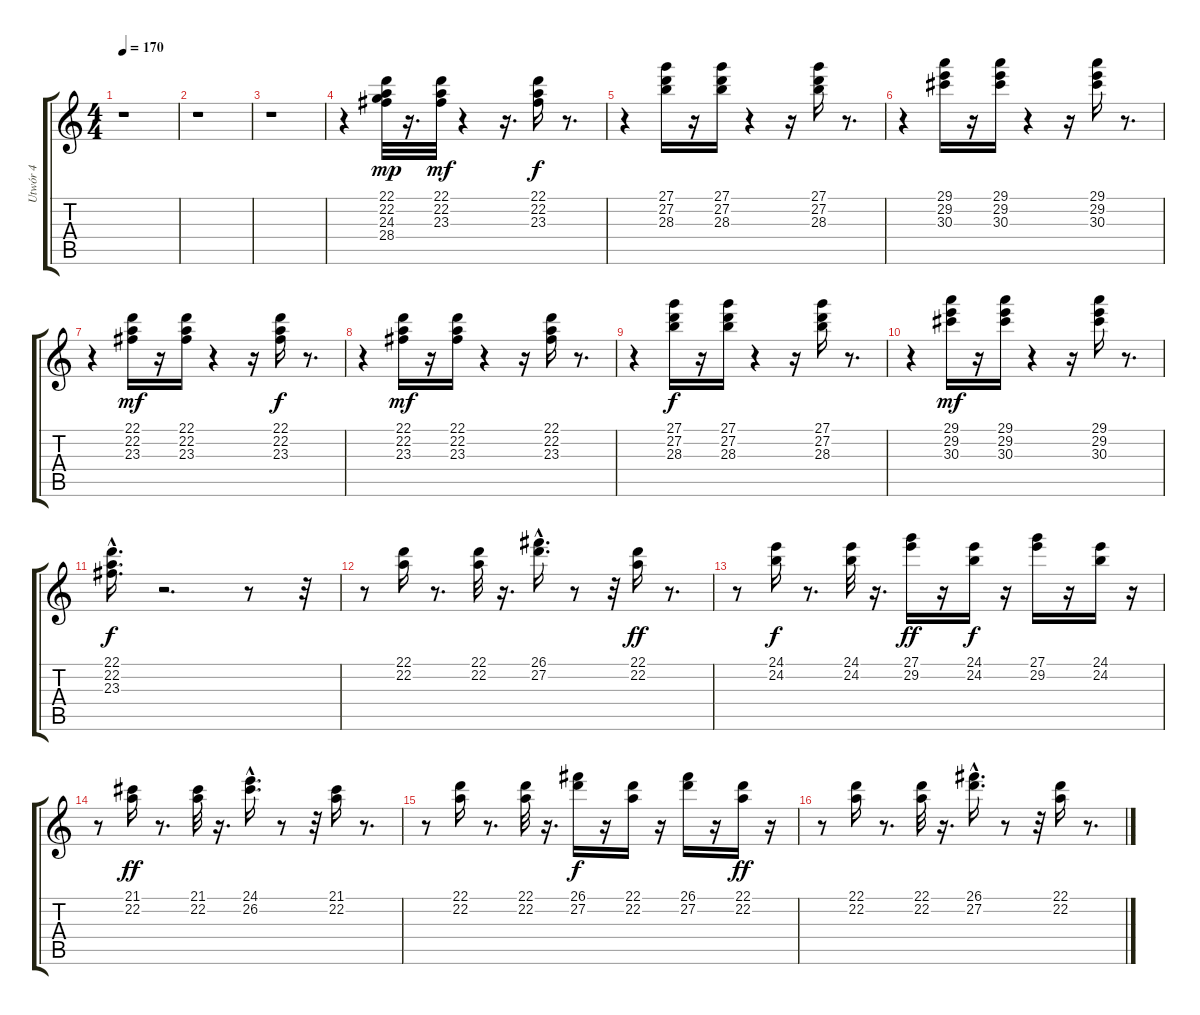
\track ("Utwór 4" "Utwór 4") {instrument percussiveorgan}
\staff {score tabs}
\tuning (E4 B3 G3 D3 A2 E2) {hide}
\ts (4 4)
\tempo 170
\clef g2
\ks c
r.1{dy mf} |
r.1 |
r.1 |
r.4 (22.1 22.2 24.3 28.4).32{dy mp} r.16{d} (22.1 22.2 23.3).32{dy mf} r.4 r.16{d} (22.1 22.2 23.3).16{dy f} r.8{d} |
r.4 (27.1 27.2 28.3).16 r.16 (27.1 27.2 28.3).16 r.4 r.16 (27.1 27.2 28.3).16 r.8{d} |
r.4 (29.1 29.2 30.3).16 r.16 (29.1 29.2 30.3).16 r.4 r.16 (29.1 29.2 30.3).16 r.8{d} |
r.4 (22.1 22.2 23.3).16{dy mf} r.16 (22.1 22.2 23.3).16 r.4 r.16 (22.1 22.2 23.3).16{dy f} r.8{d} |
r.4 (22.1 22.2 23.3).16{dy mf} r.16 (22.1 22.2 23.3).16 r.4 r.16 (22.1 22.2 23.3).16 r.8{d} |
r.4 (27.1 27.2 28.3).16{dy f} r.16 (27.1 27.2 28.3).16 r.4 r.16 (27.1 27.2 28.3).16 r.8{d} |
r.4 (29.1 29.2 30.3).16{dy mf} r.16 (29.1 29.2 30.3).16 r.4 r.16 (29.1 29.2 30.3).16 r.8{d} |
(22.1{hac} 22.2 23.3).16{d dy f} r.2{d} r.8 r.32 |
r.8 (22.1 22.2).16 r.8{d} (22.1 22.2).32 r.16{d} (26.1{hac} 27.2).16{d} r.8 r.32 (22.1 22.2).16{dy ff} r.8{d} |
r.8 (24.1 24.2).16{dy f} r.8{d} (24.1 24.2).32 r.16{d} (27.1 29.2).16{dy ff} r.16 (24.1 24.2).16{dy f} r.16 (27.1 29.2).16 r.16 (24.1 24.2).16 r.16 |
r.8 (21.1 22.2).16{dy ff} r.8{d} (21.1 22.2).32 r.16{d} (24.1{hac} 26.2{hac}).16{d} r.8 r.32 (21.1 22.2).16 r.8{d} |
r.8 (22.1 22.2).16 r.8{d} (22.1 22.2).32 r.16{d} (26.1 27.2).16{dy f} r.16 (22.1 22.2).16 r.16 (26.1 27.2).16 r.16 (22.1 22.2).16{dy ff} r.16 |
r.8 (22.1 22.2).16 r.8{d} (22.1 22.2).32 r.16{d} (26.1{hac} 27.2{hac}).16{d} r.8 r.32 (22.1 22.2).16 r.8{d}
